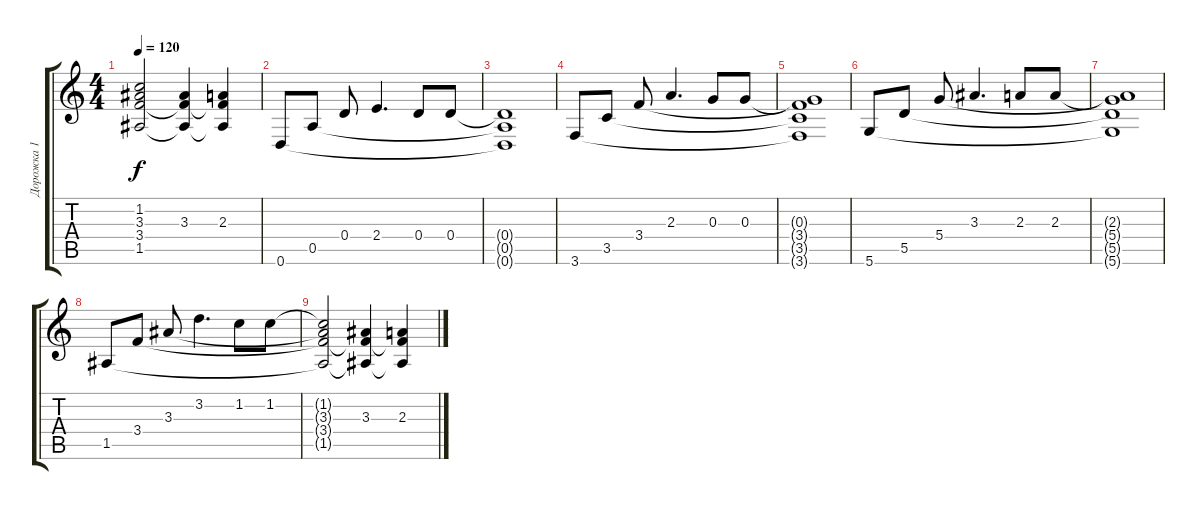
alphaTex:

\track ("Дорожка 1" "Дорожка 1") {instrument acousticguitarsteel}
\staff {score tabs}
\tuning (E4 B3 G3 D3 A2 D2) {hide}
\ts (4 4)
\tempo 120
\clef g2
\ks c
(1.2{t} 3.3{t} 3.4{t} 1.5{t}).2{dy f} (3.3 3.4{t} 1.5{t}).4 (2.3 3.4{t} 1.5{t}).4 |
0.6.8 0.5.8 0.4.8 2.4.4{d} 0.4.8 0.4.8 |
(0.4{t} 0.5{t} 0.6{t}).1 |
3.6.8 3.5.8 3.4.8 2.3.4{d} 0.3.8 0.3.8 |
(0.3{t} 3.4{t} 3.5{t} 3.6{t}).1 |
5.6.8 5.5.8 5.4.8 3.3.4{d} 2.3.8 2.3.8 |
(2.3{t} 5.4{t} 5.5{t} 5.6{t}).1 |
1.5.8 3.4.8 3.3.8 3.2.4{d} 1.2.8 1.2.8 |
(1.2{t} 3.3{t} 3.4{t} 1.5{t}).2 (3.3 3.4{t} 1.5{t}).4 (2.3 3.4{t} 1.5{t}).4
